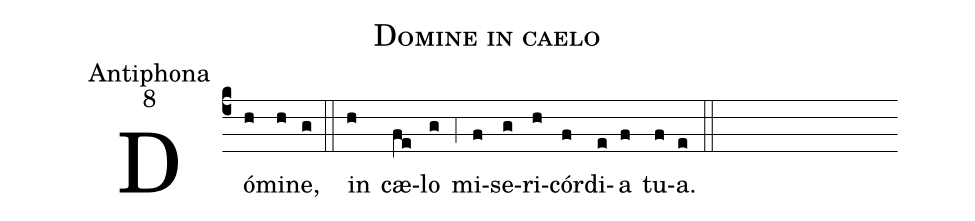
name:Domine in caelo;
office-part:Antiphona;
mode:8;
%%
(c4) Dó(h)mi(h)ne,(g) (::)
in(h) cæ(fe)lo(g) (,4) mi(f)se(g)ri(h)cór(f)di(e)a(f) tu(f)a.(e) (::)
